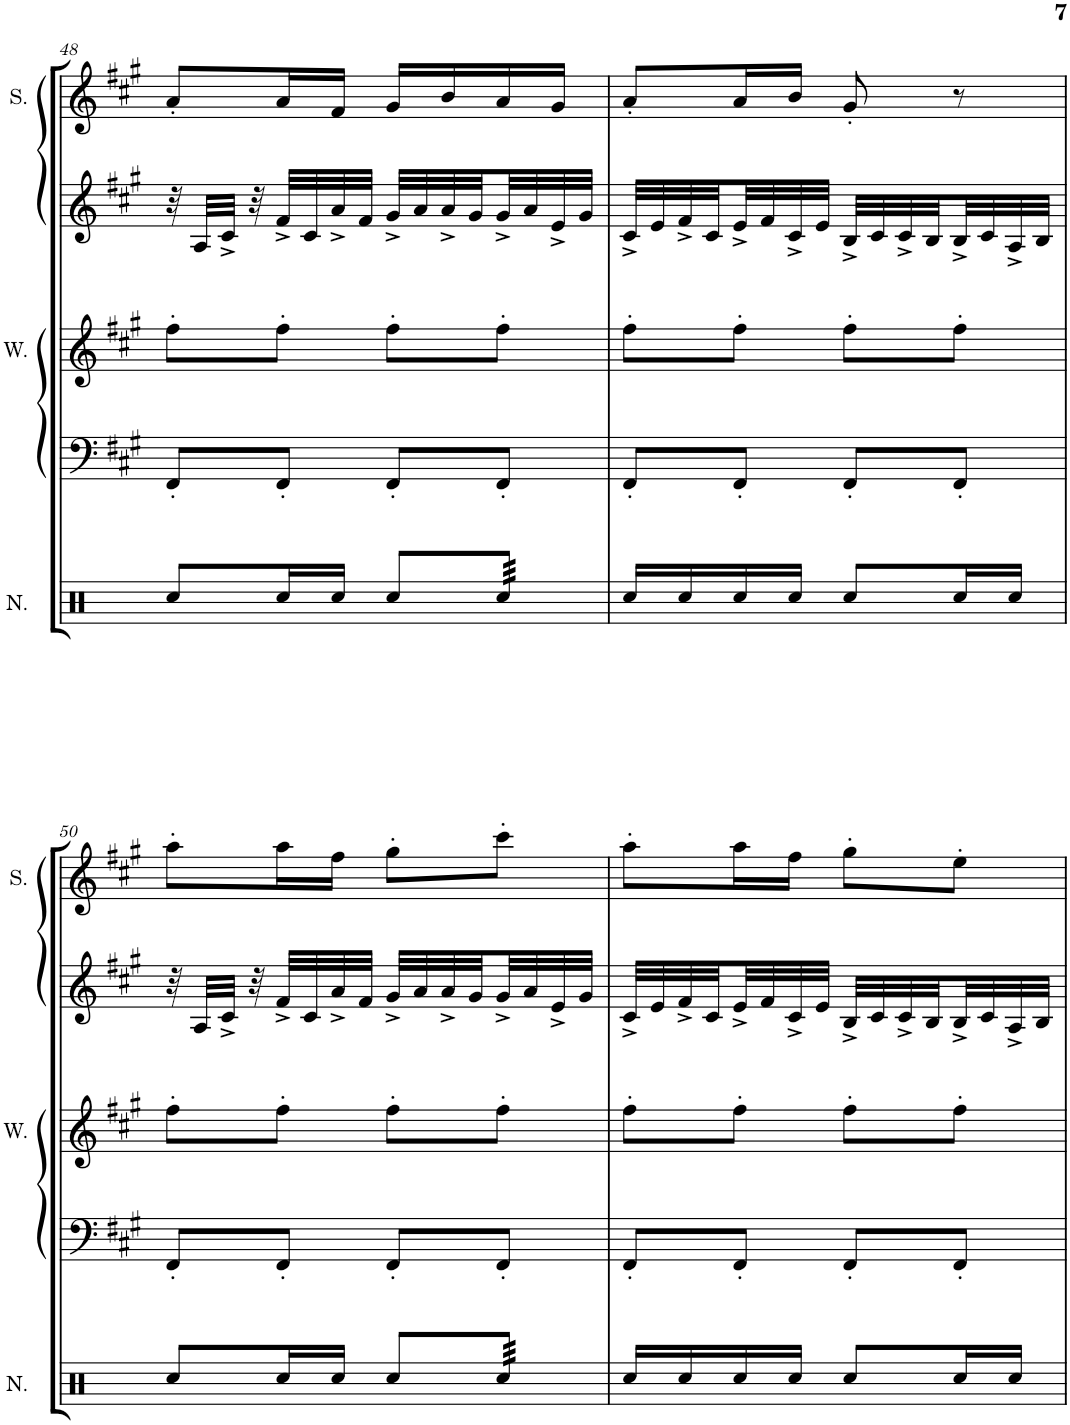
**kern	**kern	**kern	**kern	**kern
*part5	*part4	*part3	*part2	*part1
*staff5	*staff4	*staff3	*staff2	*staff1
*I"Noise	*I"Saw Synthesizer	*I"Wave	*I"Poly Synthesizer	*I"Square
*I'N.	*	*I'W.	*	*I'S.
!!LO:PB:g=z
*clefX	*clefF4	*clefG2	*clefG2	*clefG2
*k[]	*k[f#c#g#]	*k[f#c#g#]	*k[f#c#g#]	*k[f#c#g#]
*M2/4	*M2/4	*M2/4	*M2/4	*M2/4
=48	=48	=48	=48	=48
8Rcc/L	8FF#'/L	8ff#'\L	32r	8a'/L
.	.	.	32A/LLL	.
.	.	.	32c#^/JJJ	.
.	.	.	32r	.
16Rcc/L	8FF#'/J	8ff#'\J	32f#^/LLL	16a/L
.	.	.	32c#/	.
16Rcc/JJ	.	.	32a^/	16f#/JJ
.	.	.	32f#/JJJ	.
8Rcc/L	8FF#'/L	8ff#'\L	32g#^/LLL	16g#/LL
.	.	.	32a/	.
.	.	.	32a^/	16b/
.	.	.	32g#/	.
*tremolo	*	*	*	*
64Rcc/	8FF#'/J	8ff#'\J	32g#^/	16a/
64Rcc/	.	.	.	.
64Rcc/	.	.	32a/	.
64Rcc/	.	.	.	.
64Rcc/	.	.	32e^/	16g#/JJ
64Rcc/	.	.	.	.
64Rcc/	.	.	32g#/JJJ	.
64Rcc/JJJJ	.	.	.	.
*Xtremolo	*	*	*	*
=49	=49	=49	=49	=49
16Rcc/LL	8FF#'/L	8ff#'\L	32c#^/LLL	8a'/L
.	.	.	32e/	.
16Rcc/	.	.	32f#^/	.
.	.	.	32c#/	.
16Rcc/	8FF#'/J	8ff#'\J	32e^/	16a/L
.	.	.	32f#/	.
16Rcc/JJ	.	.	32c#^/	16b/JJ
.	.	.	32e/JJJ	.
8Rcc/L	8FF#'/L	8ff#'\L	32B^/LLL	8g#'/
.	.	.	32c#/	.
.	.	.	32c#^/	.
.	.	.	32B/	.
16Rcc/L	8FF#'/J	8ff#'\J	32B^/	8r
.	.	.	32c#/	.
16Rcc/JJ	.	.	32A^/	.
.	.	.	32B/JJJ	.
!!LO:LB:g=z
=50	=50	=50	=50	=50
8Rcc/L	8FF#'/L	8ff#'\L	32r	8aa'\L
.	.	.	32A/LLL	.
.	.	.	32c#^/JJJ	.
.	.	.	32r	.
16Rcc/L	8FF#'/J	8ff#'\J	32f#^/LLL	16aa\L
.	.	.	32c#/	.
16Rcc/JJ	.	.	32a^/	16ff#\JJ
.	.	.	32f#/JJJ	.
8Rcc/L	8FF#'/L	8ff#'\L	32g#^/LLL	8gg#'\L
.	.	.	32a/	.
.	.	.	32a^/	.
.	.	.	32g#/	.
*tremolo	*	*	*	*
64Rcc/	8FF#'/J	8ff#'\J	32g#^/	8ccc#'\J
64Rcc/	.	.	.	.
64Rcc/	.	.	32a/	.
64Rcc/	.	.	.	.
64Rcc/	.	.	32e^/	.
64Rcc/	.	.	.	.
64Rcc/	.	.	32g#/JJJ	.
64Rcc/JJJJ	.	.	.	.
*Xtremolo	*	*	*	*
=51	=51	=51	=51	=51
16Rcc/LL	8FF#'/L	8ff#'\L	32c#^/LLL	8aa'\L
.	.	.	32e/	.
16Rcc/	.	.	32f#^/	.
.	.	.	32c#/	.
16Rcc/	8FF#'/J	8ff#'\J	32e^/	16aa\L
.	.	.	32f#/	.
16Rcc/JJ	.	.	32c#^/	16ff#\JJ
.	.	.	32e/JJJ	.
8Rcc/L	8FF#'/L	8ff#'\L	32B^/LLL	8gg#'\L
.	.	.	32c#/	.
.	.	.	32c#^/	.
.	.	.	32B/	.
16Rcc/L	8FF#'/J	8ff#'\J	32B^/	8ee'\J
.	.	.	32c#/	.
16Rcc/JJ	.	.	32A^/	.
.	.	.	32B/JJJ	.
=	=	=	=	=
*-	*-	*-	*-	*-
